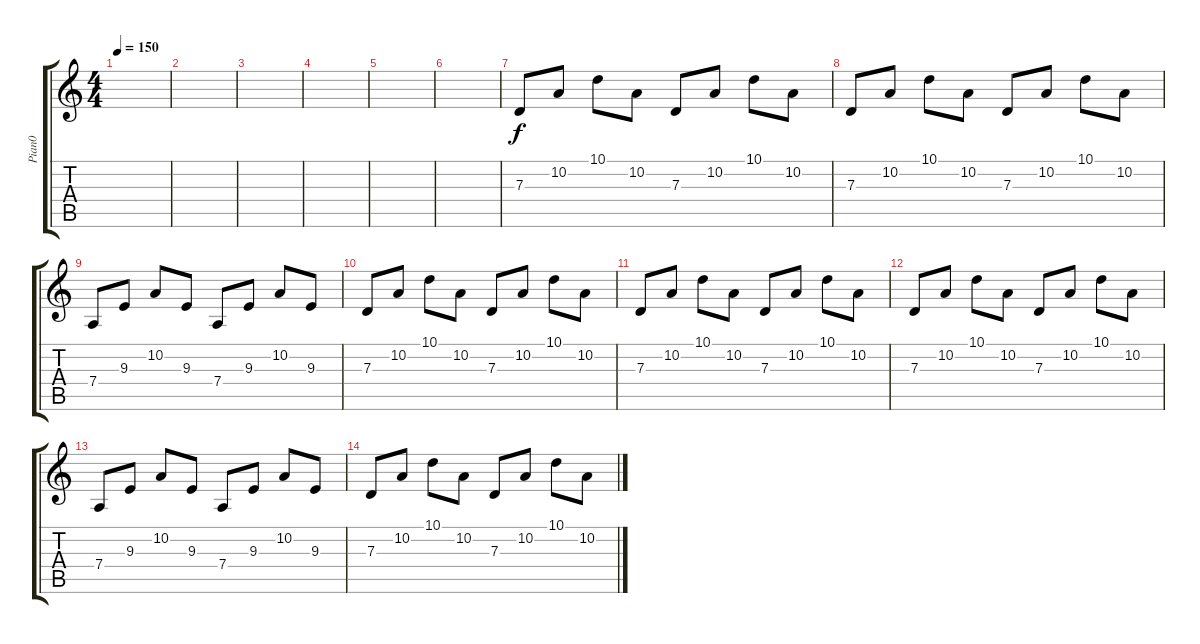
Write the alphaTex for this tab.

\track ("Pian0" "Pian0") {instrument electricgrandpiano}
\staff {score tabs}
\tuning (E4 B3 G3 D3 A2 E2) {hide}
\ts (4 4)
\tempo 150
\clef g2
\ks c
|
|
|
|
|
|
7.3.8 10.2.8 10.1.8 10.2.8 7.3.8 10.2.8 10.1.8 10.2.8 |
7.3.8 10.2.8 10.1.8 10.2.8 7.3.8 10.2.8 10.1.8 10.2.8 |
7.4.8 9.3.8 10.2.8 9.3.8 7.4.8 9.3.8 10.2.8 9.3.8 |
7.3.8 10.2.8 10.1.8 10.2.8 7.3.8 10.2.8 10.1.8 10.2.8 |
7.3.8 10.2.8 10.1.8 10.2.8 7.3.8 10.2.8 10.1.8 10.2.8 |
7.3.8 10.2.8 10.1.8 10.2.8 7.3.8 10.2.8 10.1.8 10.2.8 |
7.4.8 9.3.8 10.2.8 9.3.8 7.4.8 9.3.8 10.2.8 9.3.8 |
7.3.8 10.2.8 10.1.8 10.2.8 7.3.8 10.2.8 10.1.8 10.2.8
